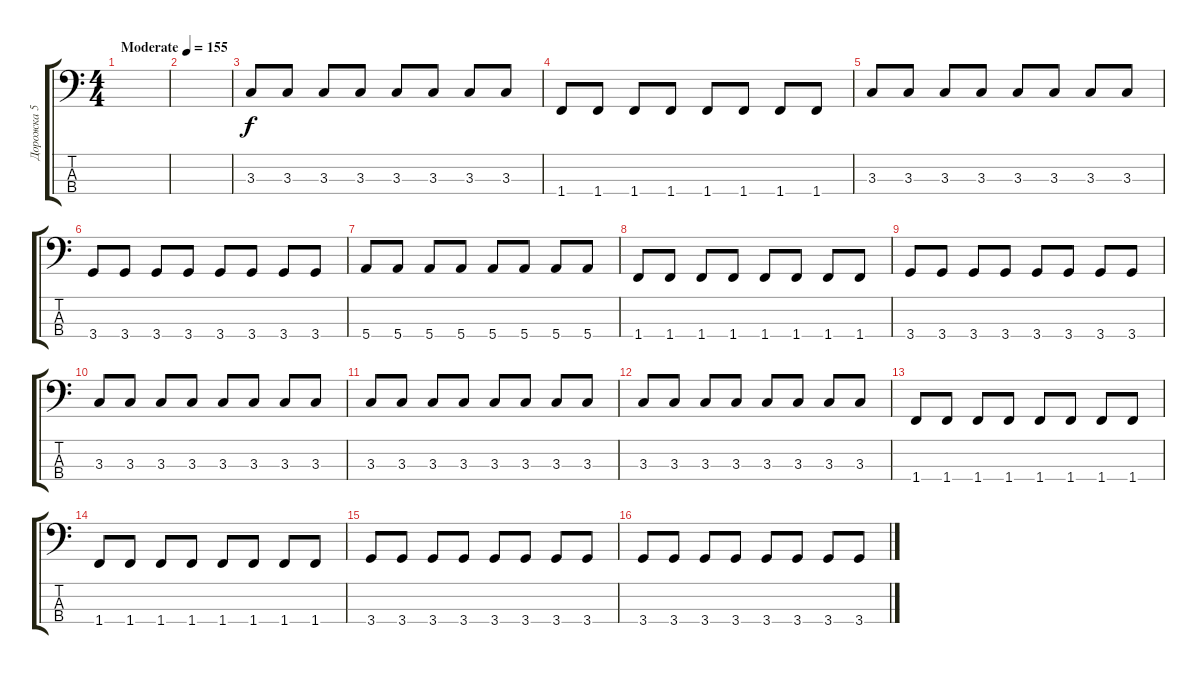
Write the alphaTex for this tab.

\track ("Дорожка 5" "Дорожка 5") {solo instrument electricbassfinger}
\staff {score tabs}
\tuning (G2 D2 A1 E1) {hide}
\ts (4 4)
\tempo (155 "Moderate")
\clef f4
\ks c
|
|
3.3.8 3.3.8 3.3.8 3.3.8 3.3.8 3.3.8 3.3.8 3.3.8 |
1.4.8 1.4.8 1.4.8 1.4.8 1.4.8 1.4.8 1.4.8 1.4.8 |
3.3.8 3.3.8 3.3.8 3.3.8 3.3.8 3.3.8 3.3.8 3.3.8 |
3.4.8 3.4.8 3.4.8 3.4.8 3.4.8 3.4.8 3.4.8 3.4.8 |
5.4.8 5.4.8 5.4.8 5.4.8 5.4.8 5.4.8 5.4.8 5.4.8 |
1.4.8 1.4.8 1.4.8 1.4.8 1.4.8 1.4.8 1.4.8 1.4.8 |
3.4.8 3.4.8 3.4.8 3.4.8 3.4.8 3.4.8 3.4.8 3.4.8 |
3.3.8 3.3.8 3.3.8 3.3.8 3.3.8 3.3.8 3.3.8 3.3.8 |
3.3.8 3.3.8 3.3.8 3.3.8 3.3.8 3.3.8 3.3.8 3.3.8 |
3.3.8 3.3.8 3.3.8 3.3.8 3.3.8 3.3.8 3.3.8 3.3.8 |
1.4.8 1.4.8 1.4.8 1.4.8 1.4.8 1.4.8 1.4.8 1.4.8 |
1.4.8 1.4.8 1.4.8 1.4.8 1.4.8 1.4.8 1.4.8 1.4.8 |
3.4.8 3.4.8 3.4.8 3.4.8 3.4.8 3.4.8 3.4.8 3.4.8 |
3.4.8 3.4.8 3.4.8 3.4.8 3.4.8 3.4.8 3.4.8 3.4.8
